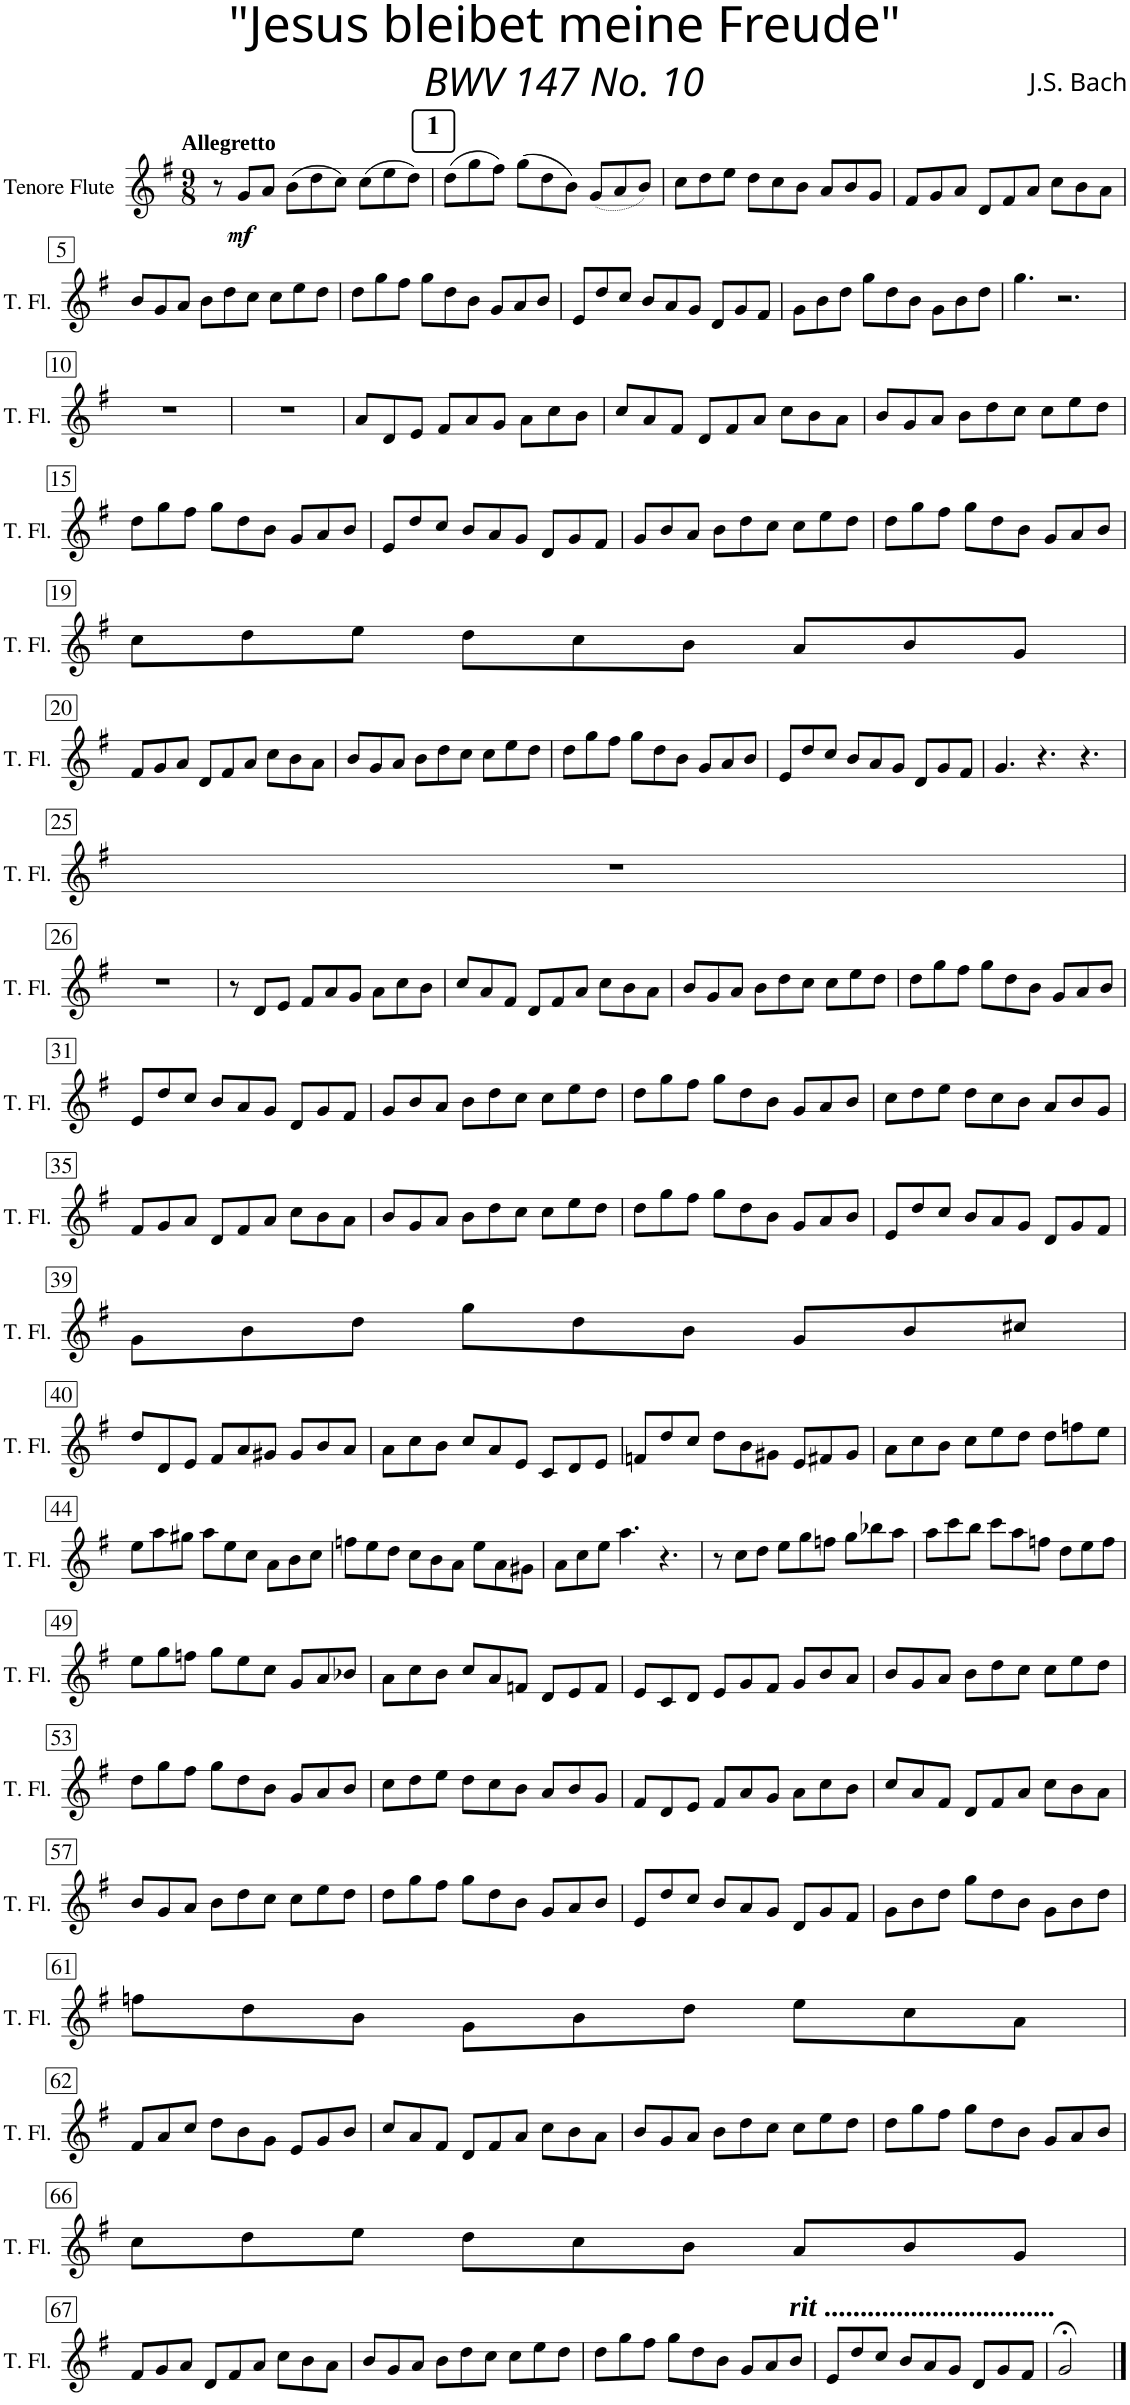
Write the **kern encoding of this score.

**kern	**kern	**kern	**dynam	**kern	**dynam
*part3	*part2	*part2	*part2	*part1	*part1
*staff4	*staff3	*staff2	*staff2/3	*staff1	*staff1
*I"Alto Alto	*I"Piano	*	*	*I"Tenore Flute	*
*I'A.A.	*I'P	*	*	*I'T. Fl.	*
*stria5	*stria5	*stria5	*	*	*
*clefG2	*clefF4	*clefG2	*	*clefG2	*
*k[f#]	*k[f#]	*k[f#]	*	*k[f#]	*
*M9/8	*M9/8	*M9/8	*	*M9/8	*
=1	=1	=1	=1	=1	=1
!	!	!	!	!LO:TX:a:B:t=Allegretto	!
!LO:N:vis=4	!	!LO:N:vis=4	!LO:DY:b	!	!
4.r	4.GG	4.r	mf	8r	.
!	!	!	!	!	!LO:DY:b
.	.	.	.	8g/L	mf
.	.	.	.	8a/J	.
4g	4.G	(4d 4g	.	(8b\L	.
.	.	.	.	8dd\	.
8f#	.	8f#)	.	8cc\J)	.
4g	4.E	(4e 4g	.	(8cc\L	.
.	.	.	.	8ee\	.
8a	.	8a)	.	8dd\J)	.
!!LO:REH:place=s1:a:t=
!!LO:REH:place=s1:a:B:cj:fs=14:t=1
=2	=2	=2	=2	=2	=2
4b	4.BB	(4g 4b	.	(8dd\L	.
.	.	.	.	8gg\	.
8a	.	8a)	.	8ff#\J)	.
4b	4.E	(4e 4b	.	(8gg\L	.
.	.	.	.	8dd\	.
8g	.	8g)	.	8b\J)	.
4e	4.EE	(4B 4e	.	(8g/L	.
.	.	.	.	8a/	.
8d	.	8d)	.	8b/J)	.
=3	=3	=3	=3	=3	=3
4e	4.AA	4A 4e	.	8cc\L	.
.	.	.	.	8dd\	.
8f#	.	8f#	.	8ee\J	.
4g	4.BB	4d 4g	.	8dd\L	.
.	.	.	.	8cc\	.
8d	.	8d	.	8b\J	.
4e	4.C	4c 4e	.	8a/L	.
.	.	.	.	8b/	.
8b	.	8B	.	8g/J	.
=4	=4	=4	=4	=4	=4
4a	4.D	4A 4c	.	8f#/L	.
.	.	.	.	8g/	.
8d	.	8d	.	8a/J	.
4a	4.F#X	4A 4a	.	8d/L	.
.	.	.	.	8f#/	.
8g	.	8g	.	8a/J	.
4a	4.D	4f# 4a	.	8cc\L	.
.	.	.	.	8b\	.
8f#	.	8f#	.	8a\J	.
!!LO:LB:g=z
=5	=5	=5	=5	=5	=5
4d	4.G	4d 4g	.	8b/L	.
.	.	.	.	8g/	.
8f#	.	8f#	.	8a/J	.
4g	4.E	4G 4g	.	8b\L	.
.	.	.	.	8dd\	.
8f#	.	8f#	.	8cc\J	.
4g	4.C	4e 4g	.	8cc\L	.
.	.	.	.	8ee\	.
8a	.	8a	.	8dd\J	.
=6	=6	=6	=6	=6	=6
4b	4.BB	4g 4b	.	8dd\L	.
.	.	.	.	8gg\	.
8a	.	8a	.	8ff#\J	.
4b	4.E	4e 4b	.	8gg\L	.
.	.	.	.	8dd\	.
8g	.	8g	.	8b\J	.
4e	4.D	4B 4e	.	8g/L	.
.	.	.	.	8a/	.
8g	.	8g	.	8b/J	.
=7	=7	=7	=7	=7	=7
4a	4.C	4c 4a	.	8e/L	.
.	.	.	.	8dd/	.
8f#	.	8f#	.	8cc/J	.
4g	4.C#X	4e 4g	.	8b/L	.
.	.	.	.	8a/	.
8e	.	8e	.	8g/J	.
4a	4.D	4A 4d	.	8d/L	.
.	.	.	.	8g/	.
8cc	.	8c	.	8f#/J	.
=8	=8	=8	=8	=8	=8
4b	2.GG	2.B 2.d	.	8g\L	.
.	.	.	.	8b\	.
8g	.	.	.	8dd\J	.
4b	.	.	.	8gg\L	.
.	.	.	.	8dd\	.
8dd	.	.	.	8b\J	.
!	!LO:N:vis=4	!LO:N:vis=4	!	!	!
4gg	4.r	4.r	.	8g\L	.
.	.	.	.	8b\	.
8dd	.	.	.	8dd\J	.
=9	=9	=9	=9	=9	=9
2.b	2.GG	4.g 4.b	.	4.gg\	.
.	.	4.d 4.f#	.	2.r	.
4.cc	4.C	4.c 4.e	.	.	.
!!LO:LB:g=z
=10	=10	=10	=10	=10	=10
*	*	*^	*	*	*
2.dd	2.D	4.a	2.A	.	8%9r	.
.	.	4.g	.	.	.	.
4.dd	4.AA	4.f#X	4.B	.	.	.
*	*	*v	*v	*	*	*
=11	=11	=11	=11	=11	=11
2.cc	2.C	4.B 4.g	.	8%9r	.
.	.	4.A 4.d	.	.	.
4.b	4.BB	4.G 4.d	.	.	.
=12	=12	=12	=12	=12	=12
2.a	4.F#X	4.F# 4.d	.	8a/L	.
.	.	.	.	8d/	.
.	.	.	.	8e/J	.
.	[2.FF#	4.A 4.d	.	8f#/L	.
.	.	.	.	8a/	.
.	.	.	.	8g/J	.
!LO:N:vis=4	!	!	!	!	!
4.r	.	4d 4f#	.	8a\L	.
.	.	.	.	8cc\	.
.	.	8d 8g	.	8b\J	.
=13	=13	=13	=13	=13	=13
8%9r	2.FF#_	4f# 4a	.	8cc/L	.
.	.	.	.	8a/	.
.	.	8a 8cc	.	8f#/J	.
.	.	4f# 4a	.	8d/L	.
.	.	.	.	8f#/	.
.	.	8d 8f#	.	8a/J	.
.	4.FF#]	4A 4d	.	8cc\L	.
.	.	.	.	8b\	.
.	.	8d 8f#	.	8a\J	.
=14	=14	=14	=14	=14	=14
2.b	8G\L	2.d 2.g	.	8b/L	.
.	8D\	.	.	8g/	.
.	8F#\J	.	.	8a/J	.
.	8G\L	.	.	8b\L	.
.	8B\J	.	.	8dd\	.
.	4A	.	.	8cc\J	.
4.cc	.	4.e 4.g	.	8cc\L	.
.	8c\L	.	.	8ee\	.
.	8B\J	.	.	8dd\J	.
!!LO:LB:g=z
=15	=15	=15	=15	=15	=15
2.dd	8B\L	4.d 4.g	.	8dd\L	.
.	8e\J	.	.	8gg\	.
.	4d	.	.	8ff#\J	.
.	.	4.B 4.d	.	8gg\L	.
.	8B\L	.	.	8dd\	.
.	8G\J	.	.	8b\J	.
4.b	8D\L	4.B 4.e	.	8g/L	.
.	8F#\	.	.	8a/	.
.	8G\J	.	.	8b/J	.
=16	=16	=16	=16	=16	=16
4a	8C\L	8a\L	.	8e/L	.
.	8B\	8b\	.	8dd/	.
16b\LL	8A\J	8cc\J	.	8cc/J	.
16cc\JJ	.	.	.	.	.
4.b	4.G	4.b	.	8b/L	.
.	.	.	.	8a/	.
.	.	.	.	8g/J	.
4.a	8AA/L	4.a	.	8d/L	.
.	8D/	.	.	8g/	.
.	8C/J	.	.	8f#/J	.
=17	=17	=17	=17	=17	=17
4.g	4GG	2.B 2.d	.	8g/L	.
.	.	.	.	8b/	.
.	8F#	.	.	8a/J	.
4g	4G	.	.	8b\L	.
.	.	.	.	8dd\	.
8f#	8A	.	.	8cc\J	.
4g	4A	4e 4g	.	8cc\L	.
.	.	.	.	8ee\	.
8a	8B	8a	.	8dd\J	.
=18	=18	=18	=18	=18	=18
4b	4.BB	4g 4b	.	8dd\L	.
.	.	.	.	8gg\	.
8a	.	8a	.	8ff#\J	.
4b	4.E	4e 4b	.	8gg\L	.
.	.	.	.	8dd\	.
8g	.	8g	.	8b\J	.
4e	4.EE	4B 4e	.	8g/L	.
.	.	.	.	8a/	.
8d	.	8d	.	8b/J	.
!!LO:LB:g=z
=19	=19	=19	=19	=19	=19
4e	4.AA	4A 4e	.	8cc\L	.
.	.	.	.	8dd\	.
8f#	.	8f#	.	8ee\J	.
4g	4.BB	4d 4g	.	8dd\L	.
.	.	.	.	8cc\	.
8d	.	8d	.	8b\J	.
4e	4.C	4c 4e	.	8a/L	.
.	.	.	.	8b/	.
8b	.	8B	.	8g/J	.
!!LO:LB:g=z
=20	=20	=20	=20	=20	=20
4a	4.D	4A 4c	.	8f#/L	.
.	.	.	.	8g/	.
8d	.	8d	.	8a/J	.
4a	4.F#X	4A 4a	.	8d/L	.
.	.	.	.	8f#/	.
8g	.	8g	.	8a/J	.
4a	4.D	4f# 4a	.	8cc\L	.
.	.	.	.	8b\	.
8f#	.	8f#	.	8a\J	.
=21	=21	=21	=21	=21	=21
4d	4.G	4d 4g	.	8b/L	.
.	.	.	.	8g/	.
8f#	.	8f#	.	8a/J	.
4g	4.E	4G 4g	.	8b\L	.
.	.	.	.	8dd\	.
8f#	.	8f#	.	8cc\J	.
4g	4.C	4e 4g	.	8cc\L	.
.	.	.	.	8ee\	.
8a	.	8a	.	8dd\J	.
=22	=22	=22	=22	=22	=22
4b	4.BB	4g 4b	.	8dd\L	.
.	.	.	.	8gg\	.
8a	.	8a	.	8ff#\J	.
4b	4.E	4e 4b	.	8gg\L	.
.	.	.	.	8dd\	.
8g	.	8g	.	8b\J	.
4e	4.D	4B 4e	.	8g/L	.
.	.	.	.	8a/	.
8g	.	8g	.	8b/J	.
=23	=23	=23	=23	=23	=23
4a	4.C	4c 4a	.	8e/L	.
.	.	.	.	8dd/	.
8f#	.	8f#	.	8cc/J	.
4g	4.C#X	4e 4g	.	8b/L	.
.	.	.	.	8a/	.
8e	.	8e	.	8g/J	.
4a	4.D	4A 4d	.	8d/L	.
.	.	.	.	8g/	.
8cc	.	8c	.	8f#/J	.
=24	=24	=24	=24	=24	=24
8%9r	8%9r	8%9r	.	4.g/	.
.	.	.	.	4.r	.
.	.	.	.	4.r	.
!!LO:LB:g=z
=25	=25	=25	=25	=25	=25
8%9r	8%9r	8%9r	.	8%9r	.
!!LO:LB:g=z
=26	=26	=26	=26	=26	=26
8%9r	8%9r	8%9r	.	8%9r	.
=27	=27	=27	=27	=27	=27
8%9r	8%9r	8%9r	.	8r	.
.	.	.	.	8d/L	.
.	.	.	.	8e/J	.
.	.	.	.	8f#/L	.
.	.	.	.	8a/	.
.	.	.	.	8g/J	.
.	.	.	.	8a\L	.
.	.	.	.	8cc\	.
.	.	.	.	8b\J	.
=28	=28	=28	=28	=28	=28
8%9r	8%9r	8%9r	.	8cc/L	.
.	.	.	.	8a/	.
.	.	.	.	8f#/J	.
.	.	.	.	8d/L	.
.	.	.	.	8f#/	.
.	.	.	.	8a/J	.
.	.	.	.	8cc\L	.
.	.	.	.	8b\	.
.	.	.	.	8a\J	.
=29	=29	=29	=29	=29	=29
8%9r	8%9r	8%9r	.	8b/L	.
.	.	.	.	8g/	.
.	.	.	.	8a/J	.
.	.	.	.	8b\L	.
.	.	.	.	8dd\	.
.	.	.	.	8cc\J	.
.	.	.	.	8cc\L	.
.	.	.	.	8ee\	.
.	.	.	.	8dd\J	.
=30	=30	=30	=30	=30	=30
8%9r	8%9r	8%9r	.	8dd\L	.
.	.	.	.	8gg\	.
.	.	.	.	8ff#\J	.
.	.	.	.	8gg\L	.
.	.	.	.	8dd\	.
.	.	.	.	8b\J	.
.	.	.	.	8g/L	.
.	.	.	.	8a/	.
.	.	.	.	8b/J	.
!!LO:LB:g=z
=31	=31	=31	=31	=31	=31
8%9r	8%9r	8%9r	.	8e/L	.
.	.	.	.	8dd/	.
.	.	.	.	8cc/J	.
.	.	.	.	8b/L	.
.	.	.	.	8a/	.
.	.	.	.	8g/J	.
.	.	.	.	8d/L	.
.	.	.	.	8g/	.
.	.	.	.	8f#/J	.
=32	=32	=32	=32	=32	=32
8%9r	8%9r	8%9r	.	8g/L	.
.	.	.	.	8b/	.
.	.	.	.	8a/J	.
.	.	.	.	8b\L	.
.	.	.	.	8dd\	.
.	.	.	.	8cc\J	.
.	.	.	.	8cc\L	.
.	.	.	.	8ee\	.
.	.	.	.	8dd\J	.
=33	=33	=33	=33	=33	=33
8%9r	8%9r	8%9r	.	8dd\L	.
.	.	.	.	8gg\	.
.	.	.	.	8ff#\J	.
.	.	.	.	8gg\L	.
.	.	.	.	8dd\	.
.	.	.	.	8b\J	.
.	.	.	.	8g/L	.
.	.	.	.	8a/	.
.	.	.	.	8b/J	.
=34	=34	=34	=34	=34	=34
8%9r	8%9r	8%9r	.	8cc\L	.
.	.	.	.	8dd\	.
.	.	.	.	8ee\J	.
.	.	.	.	8dd\L	.
.	.	.	.	8cc\	.
.	.	.	.	8b\J	.
.	.	.	.	8a/L	.
.	.	.	.	8b/	.
.	.	.	.	8g/J	.
!!LO:LB:g=z
=35	=35	=35	=35	=35	=35
8%9r	8%9r	8%9r	.	8f#/L	.
.	.	.	.	8g/	.
.	.	.	.	8a/J	.
.	.	.	.	8d/L	.
.	.	.	.	8f#/	.
.	.	.	.	8a/J	.
.	.	.	.	8cc\L	.
.	.	.	.	8b\	.
.	.	.	.	8a\J	.
=36	=36	=36	=36	=36	=36
8%9r	8%9r	8%9r	.	8b/L	.
.	.	.	.	8g/	.
.	.	.	.	8a/J	.
.	.	.	.	8b\L	.
.	.	.	.	8dd\	.
.	.	.	.	8cc\J	.
.	.	.	.	8cc\L	.
.	.	.	.	8ee\	.
.	.	.	.	8dd\J	.
=37	=37	=37	=37	=37	=37
8%9r	8%9r	8%9r	.	8dd\L	.
.	.	.	.	8gg\	.
.	.	.	.	8ff#\J	.
.	.	.	.	8gg\L	.
.	.	.	.	8dd\	.
.	.	.	.	8b\J	.
.	.	.	.	8g/L	.
.	.	.	.	8a/	.
.	.	.	.	8b/J	.
=38	=38	=38	=38	=38	=38
8%9r	8%9r	8%9r	.	8e/L	.
.	.	.	.	8dd/	.
.	.	.	.	8cc/J	.
.	.	.	.	8b/L	.
.	.	.	.	8a/	.
.	.	.	.	8g/J	.
.	.	.	.	8d/L	.
.	.	.	.	8g/	.
.	.	.	.	8f#/J	.
!!LO:LB:g=z
=39	=39	=39	=39	=39	=39
4b	2.GG	2.B 2.d	.	8g\L	.
.	.	.	.	8b\	.
8g	.	.	.	8dd\J	.
4b	.	.	.	8gg\L	.
.	.	.	.	8dd\	.
8dd	.	.	.	8b\J	.
!	!	!LO:N:vis=4	!	!	!
4gg	4FF#X	4.r	.	8g/L	.
.	.	.	.	8b/	.
8g	8DDn	.	.	8cc#X/J	.
!!LO:LB:g=z
=40	=40	=40	=40	=40	=40
2.a	4.D	2.d 2.f#	.	8dd/L	.
.	.	.	.	8d/	.
.	.	.	.	8e/J	.
.	4.C	.	.	8f#/L	.
.	.	.	.	8a/	.
.	.	.	.	8g#X/J	.
4.b	4.BB	4.d 4.g#X	.	8g#/L	.
.	.	.	.	8b/	.
.	.	.	.	8a/J	.
=41	=41	=41	=41	=41	=41
2.cc	4.AA	2.e 2.a	.	8a\L	.
.	.	.	.	8cc\	.
.	.	.	.	8b\J	.
*	*Xbrackettup	*	*	*	*
.	16%3A\L	.	.	8cc/L	.
.	.	.	.	8a/	.
.	16%3G\J	.	.	.	.
.	.	.	.	8e/J	.
4.cc	16%3Fn\L	4.fn 4.a	.	8c/L	.
.	.	.	.	8d/	.
.	16%3E\J	.	.	.	.
.	.	.	.	8e/J	.
=42	=42	=42	=42	=42	=42
4.b	4.Fn 4.B	4.b	.	8fn/L	.
.	.	.	.	8dd/	.
.	.	.	.	8cc/J	.
8b\L	8B\L	8r	.	8dd\L	.
8cc\	8c\	8cc\L	.	8b\	.
8dd\J	8d\J	8dd\J	.	8g#X\J	.
4.b	4.G#X 4.B	4.b	.	8e/L	.
.	.	.	.	8f#X/	.
.	.	.	.	8g#/J	.
=43	=43	=43	=43	=43	=43
4.a	8A\L	4.a	.	8a\L	.
.	8c\	.	.	8cc\	.
.	8B\J	.	.	8b\J	.
*	*clefG2	*	*	*	*
4a	8c/L	4.a	.	8cc\L	.
.	8e/	.	.	8ee\	.
8g#X	8d/J	.	.	8dd\J	.
4a	8d/L	4fn 4a	.	8dd\L	.
.	8fn/	.	.	8ffn\	.
8b	8e/J	8b	.	8ee\J	.
!!LO:LB:g=z
=44	=44	=44	=44	=44	=44
4cc	8e/L	4a 4cc	.	8ee\L	.
.	8a/	.	.	8aa\	.
8b	8g#X/J	8b	.	8gg#X\J	.
4cc	8a/L	4fn 4cc	.	8aa\L	.
.	8e/	.	.	8ee\	.
8a	8c/J	8a	.	8cc\J	.
*	*clefF4	*	*	*	*
4fn	8A\L	4c 4f	.	8a\L	.
.	8B\	.	.	8b\	.
8a	8c\J	8a	.	8cc\J	.
=45	=45	=45	=45	=45	=45
4a	8fn\L	4d 4a	.	8ffn\L	.
.	8e\	.	.	8ee\	.
8g#X	8d\J	8g#X	.	8dd\J	.
4a	8c\L	4f#X 4a	.	8cc\L	.
.	8B\	.	.	8b\	.
8f#X	8A\J	8f#	.	8a\J	.
4b	8E\L	4B 4e	.	8ee\L	.
.	8A\	.	.	8a\	.
8dd	8G#X\J	8dn	.	8g#X\J	.
=46	=46	=46	=46	=46	=46
2.cc	2.A	2.e 2.a	.	8a\L	.
.	.	.	.	8cc\	.
.	.	.	.	8ee\J	.
.	.	.	.	4.aa\	.
4.dd	4.B	4.d 4.g	.	4.r	.
=47	=47	=47	=47	=47	=47
2.ee	4.c	4.c 4.g	.	8r	.
.	.	.	.	8cc\L	.
.	.	.	.	8dd\J	.
.	4.A	4.cc	.	8ee\L	.
.	.	.	.	8gg\	.
.	.	.	.	8ffn\J	.
4.ee	4.E	4.c 4.g	.	8gg\L	.
.	.	.	.	8bb-X\	.
.	.	.	.	8aa\J	.
=48	=48	=48	=48	=48	=48
2.dd	4.Fn	4.A 4.fn	.	8aa\L	.
.	.	.	.	8ccc\	.
.	.	.	.	8bb\J	.
.	4.D	4.a	.	8ccc\L	.
.	.	.	.	8aa\	.
.	.	.	.	8ffn\J	.
4.dd	4.G	4.B 4.g	.	8dd\L	.
.	.	.	.	8ee\	.
.	.	.	.	8ff\J	.
!!LO:LB:g=z
=49	=49	=49	=49	=49	=49
4.cc	2.C	4.e 4.g	.	8ee\L	.
.	.	.	.	8gg\	.
.	.	.	.	8ffn\J	.
4cc	.	4.e 4.g	.	8gg\L	.
.	.	.	.	8ee\	.
8g	.	.	.	8cc\J	.
!	!LO:N:vis=4	!	!	!	!
4e	4.r	4.c	.	8g/L	.
.	.	.	.	8a/	.
8d	.	.	.	8b-X/J	.
=50	=50	=50	=50	=50	=50
4c	4.Fn	4d 4a	.	8a\L	.
.	.	.	.	8cc\	.
8e	.	8bn	.	8b\J	.
4fn	4.D	4a 4cc	.	8cc/L	.
.	.	.	.	8a/	.
8a	.	8a	.	8fn/J	.
4b	4.G	4g 4b	.	8d/L	.
.	.	.	.	8e/	.
8dd	.	8dd	.	8f/J	.
=51	=51	=51	=51	=51	=51
4cc	4.C	4g 4cc	.	8e/L	.
.	.	.	.	8c/	.
8g	.	8g	.	8d/J	.
4cc	4r	4cc	.	8e/L	.
.	.	.	.	8g/	.
8a	8C	8d 8a	.	8f#/J	.
4dd	4BB	4d 4dd	.	8g/L	.
.	.	.	.	8b/	.
8f#X	8D	8d 8f#X	.	8a/J	.
=52	=52	=52	=52	=52	=52
2.b	2.GG 2.BB 2.D	2.g 2.b	.	8b/L	.
.	.	.	.	8g/	.
.	.	.	.	8a/J	.
.	.	.	.	8b\L	.
.	.	.	.	8dd\	.
.	.	.	.	8cc\J	.
4.cc	4.C	4.g 4.cc	.	8cc\L	.
.	.	.	.	8ee\	.
.	.	.	.	8dd\J	.
!!LO:LB:g=z
=53	=53	=53	=53	=53	=53
*	*	*^	*	*	*
2.dd	4.D 4.G	2.dd	4.a	.	8dd\L	.
.	.	.	.	.	8gg\	.
.	.	.	.	.	8ff#\J	.
.	4.G	.	4.g	.	8gg\L	.
.	.	.	.	.	8dd\	.
.	.	.	.	.	8b\J	.
4.dd	4.FF# 4.D	4.b 4.dd	4.f#X	.	8g/L	.
.	.	.	.	.	8a/	.
.	.	.	.	.	8b/J	.
=54	=54	=54	=54	=54	=54	=54
4.cc	4.C 4.E 4.G	2.cc	4.g	.	8cc\L	.
.	.	.	.	.	8dd\	.
.	.	.	.	.	8ee\J	.
2.b	4.D	.	4.a	.	8dd\L	.
.	.	.	.	.	8cc\	.
.	.	.	.	.	8b\J	.
.	4.E 4.G 4.B	4.b	4.g	.	8a/L	.
.	.	.	.	.	8b/	.
.	.	.	.	.	8g/J	.
*	*	*v	*v	*	*	*
=55	=55	=55	=55	=55	=55
[4.a	2.AA 2.D 2.F#	2.f#	.	8f#/L	.
.	.	.	.	8d/	.
.	.	.	.	8e/J	.
4a]	.	.	.	8f#/L	.
.	.	.	.	8a/	.
8e	.	.	.	8g/J	.
4f#	4.F#	4d 4f#	.	8a\L	.
.	.	.	.	8cc\	.
8g	.	8d 8g	.	8b\J	.
=56	=56	=56	=56	=56	=56
4a	4.DD	4f# 4a	.	8cc/L	.
.	.	.	.	8a/	.
8cc	.	8a 8cc	.	8f#/J	.
!	!LO:N:vis=4	!	!	!	!
4a	4.r	4f# 4a	.	8d/L	.
.	.	.	.	8f#/	.
8f#	.	8d 8f#	.	8a/J	.
4d	4.D	4A 4d	.	8cc\L	.
.	.	.	.	8b\	.
8f#	.	8d 8f#	.	8a\J	.
!!LO:LB:g=z
=57	=57	=57	=57	=57	=57
2.b	4.G	2.d 2.g	.	8b/L	.
.	.	.	.	8g/	.
.	.	.	.	8a/J	.
.	4.F#X	.	.	8b\L	.
.	.	.	.	8dd\	.
.	.	.	.	8cc\J	.
4.cc	4.E	4.e 4.g	.	8cc\L	.
.	.	.	.	8ee\	.
.	.	.	.	8dd\J	.
=58	=58	=58	=58	=58	=58
2.dd	4.BB	4.d 4.g	.	8dd\L	.
.	.	.	.	8gg\	.
.	.	.	.	8ff#\J	.
.	4.B	4.B 4.d	.	8gg\L	.
.	.	.	.	8dd\	.
.	.	.	.	8b\J	.
4.b	4.E	4.B 4.e	.	8g/L	.
.	.	.	.	8a/	.
.	.	.	.	8b/J	.
=59	=59	=59	=59	=59	=59
4.a	4.C	8a\L	.	8e/L	.
.	.	8b\	.	8dd/	.
.	.	8cc\J	.	8cc/J	.
4.b	2.D	4.a 4.dd	.	8b/L	.
.	.	.	.	8a/	.
.	.	.	.	8g/J	.
4.a	.	4.a 4.ff#	.	8d/L	.
.	.	.	.	8g/	.
.	.	.	.	8f#/J	.
=60	=60	=60	=60	=60	=60
4g	2.B 2.d 2.g	2.b 2.dd 2.gg	.	8g\L	.
.	.	.	.	8b\	.
8g	.	.	.	8dd\J	.
4b	.	.	.	8gg\L	.
.	.	.	.	8dd\	.
8dd	.	.	.	8b\J	.
!	!LO:N:vis=4	!LO:N:vis=4	!	!	!
4gg	4.r	4.r	.	8g\L	.
.	.	.	.	8b\	.
8dd	.	.	.	8dd\J	.
!!LO:LB:g=z
=61	=61	=61	=61	=61	=61
4b	[2.GG	4d 4b	.	8ffn\L	.
.	.	.	.	8dd\	.
8g	.	8g	.	8b\J	.
4dd	.	4dd	.	8g\L	.
.	.	.	.	8b\	.
8b	.	8g 8b	.	8dd\J	.
[4.cc	4.GG_	4e 4cc	.	8ee\L	.
.	.	.	.	8cc\	.
.	.	8c	.	8a\J	.
!!LO:LB:g=z
=62	=62	=62	=62	=62	=62
4cc]	4.GG]	4A 4cc	.	8f#/L	.
.	.	.	.	8a/	.
8a	.	8a	.	8cc/J	.
[4.b	[2.GG	4b	.	8dd\L	.
.	.	.	.	8b\	.
.	.	8d	.	8g\J	.
4b]	.	4B 4b	.	8e/L	.
.	.	.	.	8g/	.
8g	.	8e 8g	.	8b/J	.
=63	=63	=63	=63	=63	=63
[4.a	2.GG_	4E 4a	.	8cc/L	.
.	.	.	.	8a/	.
.	.	8A	.	8f#/J	.
4a]	.	4F# 4a	.	8d/L	.
.	.	.	.	8f#/	.
8f#	.	8f# 8a	.	8a/J	.
4d	4.GG]	4d 4f#	.	8cc\L	.
.	.	.	.	8b\	.
8f#	.	8d 8f#	.	8a\J	.
=64	=64	=64	=64	=64	=64
4g	4.GG	4d 4g	.	8b/L	.
.	.	.	.	8g/	.
8d	.	8d	.	8a/J	.
4g	4.G	4d 4g	.	8b\L	.
.	.	.	.	8dd\	.
8f#	.	8f#	.	8cc\J	.
4g	4.E	4e 4g	.	8cc\L	.
.	.	.	.	8ee\	.
8a	.	8a	.	8dd\J	.
=65	=65	=65	=65	=65	=65
4b	4.BB	4g 4b	.	8dd\L	.
.	.	.	.	8gg\	.
8a	.	8a	.	8ff#\J	.
4b	4.E	4e 4b	.	8gg\L	.
.	.	.	.	8dd\	.
8g	.	8g	.	8b\J	.
4e	4.EE	4B 4g	.	8g/L	.
.	.	.	.	8a/	.
8d	.	8d	.	8b/J	.
!!LO:LB:g=z
=66	=66	=66	=66	=66	=66
4e	4.AA	4A 4e	.	8cc\L	.
.	.	.	.	8dd\	.
8f#	.	8f#	.	8ee\J	.
4g	4.BB	4d 4g	.	8dd\L	.
.	.	.	.	8cc\	.
8d	.	8d	.	8b\J	.
4e	4.C	4c 4e	.	8a/L	.
.	.	.	.	8b/	.
8b	.	8B	.	8g/J	.
!!LO:LB:g=z
=67	=67	=67	=67	=67	=67
4a	4.D	4A 4c	.	8f#/L	.
.	.	.	.	8g/	.
8d	.	8d	.	8a/J	.
4a	4.F#	4A 4a	.	8d/L	.
.	.	.	.	8f#/	.
8g	.	8g	.	8a/J	.
4a	4.D	4f# 4a	.	8cc\L	.
.	.	.	.	8b\	.
8f#	.	8f#	.	8a\J	.
=68	=68	=68	=68	=68	=68
4d	4.G	4d 4g	.	8b/L	.
.	.	.	.	8g/	.
8f#	.	8f#	.	8a/J	.
4g	4.E	4G 4g	.	8b\L	.
.	.	.	.	8dd\	.
8f#	.	8f#	.	8cc\J	.
4g	4.C	4e 4g	.	8cc\L	.
.	.	.	.	8ee\	.
8a	.	8a	.	8dd\J	.
=69	=69	=69	=69	=69	=69
4b	4.BB	4g 4b	.	8dd\L	.
.	.	.	.	8gg\	.
8a	.	8a	.	8ff#\J	.
4b	4.E	4e 4b	.	8gg\L	.
.	.	.	.	8dd\	.
8g	.	8g	.	8b\J	.
4e	4.D	4B 4e	.	8g/L	.
.	.	.	.	8a/	.
!	!	!	!	!LO:TX:a:Bi:t=rit	!
!	!	!	!	!LO:TX:a:t=................................	!
8g	.	8g	.	8b/J	.
=70	=70	=70	=70	=70	=70
4a	4.C	4c 4a	.	8e/L	.
.	.	.	.	8dd/	.
8f#	.	8f#	.	8cc/J	.
4g	4.C#X	4e 4g	.	8b/L	.
.	.	.	.	8a/	.
8e	.	8e	.	8g/J	.
4a	4.D	4A 4d	.	8d/L	.
.	.	.	.	8g/	.
8cc	.	8cn	.	8f#/J	.
=71	=71	=71	=71	=71	=71
2b	2GG; 2B;	2d;< 2g;< 2b;< 2gg;<	.	2g;</	.
==	==	==	==	==	==
*-	*-	*-	*-	*-	*-
